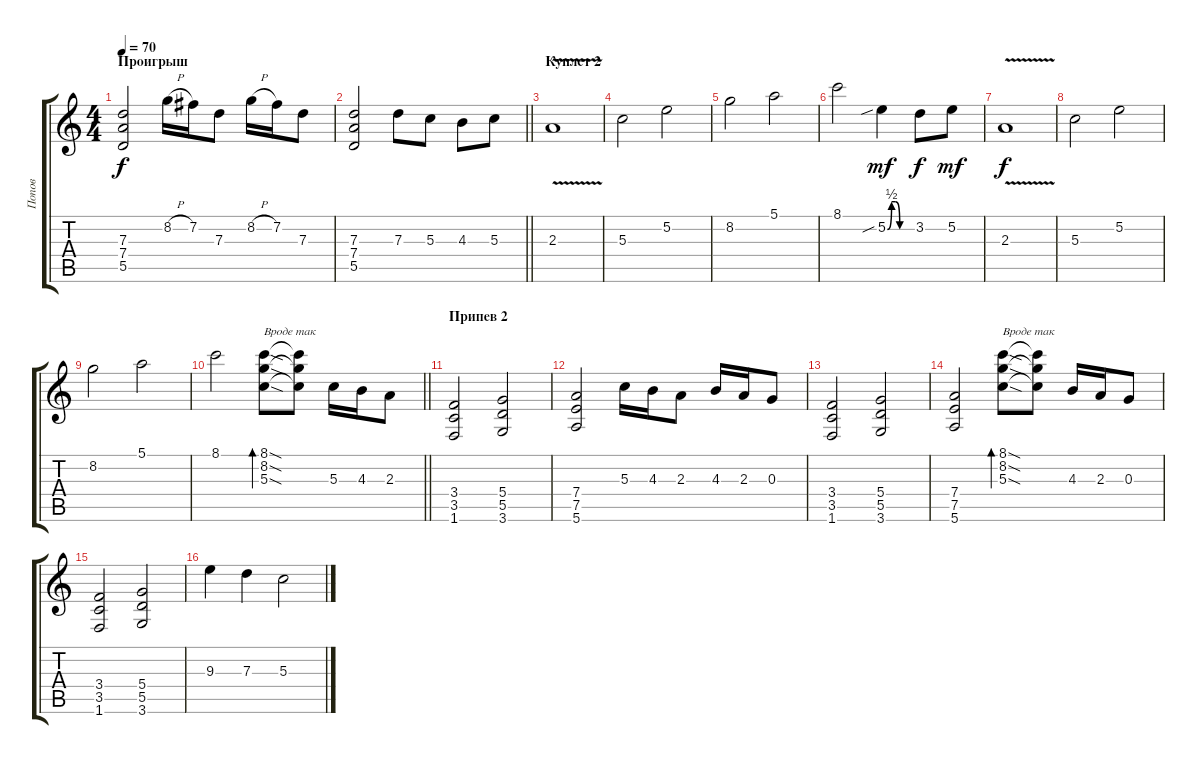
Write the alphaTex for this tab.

\track ("Попов" "Попов") {instrument electricguitarclean}
\staff {score tabs}
\tuning (E4 B3 G3 D3 A2 E2) {hide}
\ts (4 4)
\section ("" "Проигрыш")
\tempo 70
\clef g2
\ks c
(7.3 7.4 5.5).2{dy f instrument overdrivenguitar} 8.2{h}.16 7.2.16 7.3.8 8.2{h}.16 7.2.16 7.3.8 |
\barLineRight lightlight
(7.3 7.4 5.5).2 7.3.8 5.3.8 4.3.8 5.3.8 |
\section ("" "Куплет 2")
2.3{v}.1 |
5.3.2 5.2.2 |
8.2.2 5.1.2 |
8.1.2 5.2{be (custom 0 0 10 2 20 2 30 0 60 0) sib}.4{dy mf} 3.2.8{dy f} 5.2.8{dy mf} |
2.3{v}.1{dy f} |
5.3.2 5.2.2 |
8.2.2 5.1.2 |
\barLineRight lightlight
8.1.2 (8.1{sod} 8.2{sod} 5.3{sod}).8{bd 60 txt "Вроде так"} (8.1{t} 8.2{t} 5.3{t}).8 5.3.16 4.3.16 2.3.8 |
\section ("" "Припев 2")
(3.4 3.5 1.6).2 (5.4 5.5 3.6).2 |
(7.4 7.5 5.6).2 5.3.16 4.3.16 2.3.8 4.3.16 2.3.16 0.3.8 |
(3.4 3.5 1.6).2 (5.4 5.5 3.6).2 |
(7.4 7.5 5.6).2 (8.1{sod} 8.2{sod} 5.3{sod}).8{bd 60 txt "Вроде так"} (8.1{t} 8.2{t} 5.3{t}).8 4.3.16 2.3.16 0.3.8 |
(3.4 3.5 1.6).2 (5.4 5.5 3.6).2 |
9.3.4 7.3.4 5.3.2
